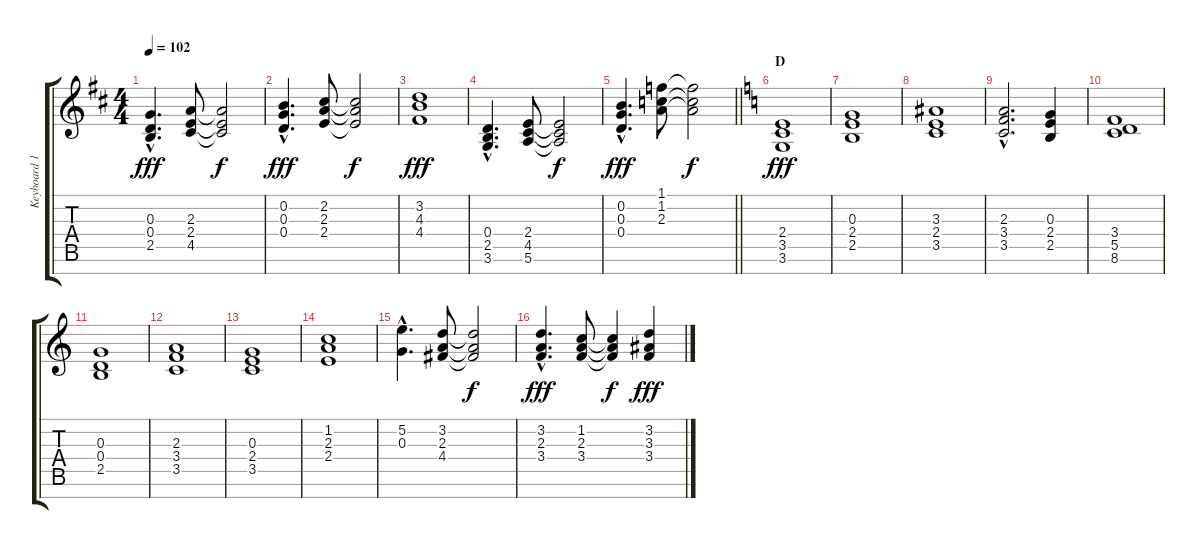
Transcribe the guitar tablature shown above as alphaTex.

\track ("Keyboard 1" "Keyboard 1") {instrument synthstrings2}
\staff {score tabs}
\tuning (E5 B4 G4 D4 A3 E3 B2) {hide}
\ts (4 4)
\tempo 102
\clef g2
\ks d
(0.3{hac} 0.4{hac} 2.5{hac}).4{d dy fff} (2.3 2.4 4.5).8 (2.3{t} 2.4{t} 4.5{t}).2{dy f} |
(0.2{hac} 0.3{hac} 0.4{hac}).4{d dy fff} (2.2 2.3 2.4).8 (2.2{t} 2.3{t} 2.4{t}).2{dy f} |
(3.2 4.3 4.4).1{dy fff} |
(0.4{hac} 2.5{hac} 3.6{hac}).4{d} (2.4 4.5 5.6).8 (2.4{t} 4.5{t} 5.6{t}).2{dy f} |
\barLineRight lightlight
(0.2{hac} 0.3{hac} 0.4{hac}).4{d dy fff} (1.1 1.2 2.3).8 (1.1{t} 1.2{t} 2.3{t}).2{dy f} |
\section ("" "D")
\ks c
(2.4 3.5 3.6).1{dy fff} |
(0.3 2.4 2.5).1 |
(3.3 2.4 3.5).1 |
(2.3{hac} 3.4{hac} 3.5{hac}).2{d} (0.3 2.4 2.5).4 |
(3.4 5.5 8.6).1 |
(0.3 0.4 2.5).1 |
(2.3 3.4 3.5).1 |
(0.3 2.4 3.5).1 |
(1.2 2.3 2.4).1 |
(5.2{hac} 0.3{hac}).4{d} (3.2 2.3 4.4).8 (3.2{t} 2.3{t} 4.4{t}).2{dy f} |
(3.2{hac} 2.3{hac} 3.4{hac}).4{d dy fff} (1.2 2.3 3.4).8 (1.2{t} 2.3{t} 3.4{t}).4{dy f} (3.2 3.3 3.4).4{dy fff}
